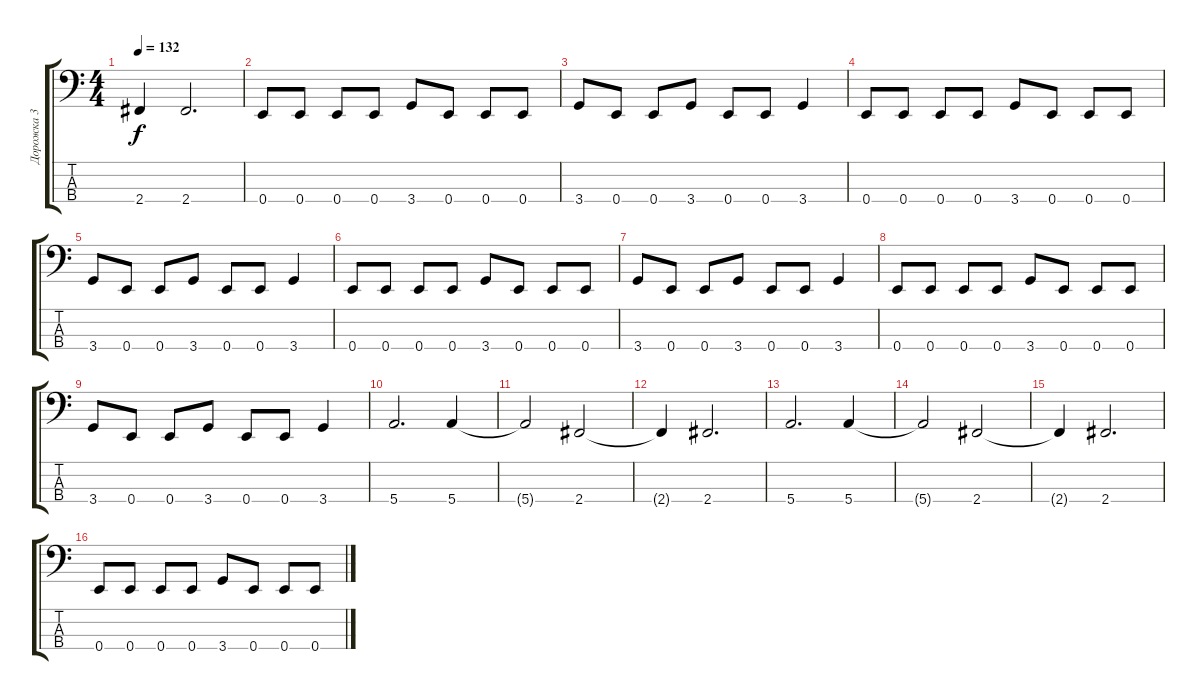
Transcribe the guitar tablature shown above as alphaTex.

\track ("Дорожка 3" "Дорожка 3") {instrument electricbassfinger}
\staff {score tabs}
\tuning (G2 D2 A1 E1) {hide}
\ts (4 4)
\tempo 132
\clef f4
\ks c
2.4{t}.4{dy f} 2.4.2{d} |
0.4.8 0.4.8 0.4.8 0.4.8 3.4.8 0.4.8 0.4.8 0.4.8 |
3.4.8 0.4.8 0.4.8 3.4.8 0.4.8 0.4.8 3.4.4 |
0.4.8 0.4.8 0.4.8 0.4.8 3.4.8 0.4.8 0.4.8 0.4.8 |
3.4.8 0.4.8 0.4.8 3.4.8 0.4.8 0.4.8 3.4.4 |
0.4.8 0.4.8 0.4.8 0.4.8 3.4.8 0.4.8 0.4.8 0.4.8 |
3.4.8 0.4.8 0.4.8 3.4.8 0.4.8 0.4.8 3.4.4 |
0.4.8 0.4.8 0.4.8 0.4.8 3.4.8 0.4.8 0.4.8 0.4.8 |
3.4.8 0.4.8 0.4.8 3.4.8 0.4.8 0.4.8 3.4.4 |
5.4.2{d} 5.4.4 |
5.4{t}.2 2.4.2 |
2.4{t}.4 2.4.2{d} |
5.4.2{d} 5.4.4 |
5.4{t}.2 2.4.2 |
2.4{t}.4 2.4.2{d} |
0.4.8 0.4.8 0.4.8 0.4.8 3.4.8 0.4.8 0.4.8 0.4.8
